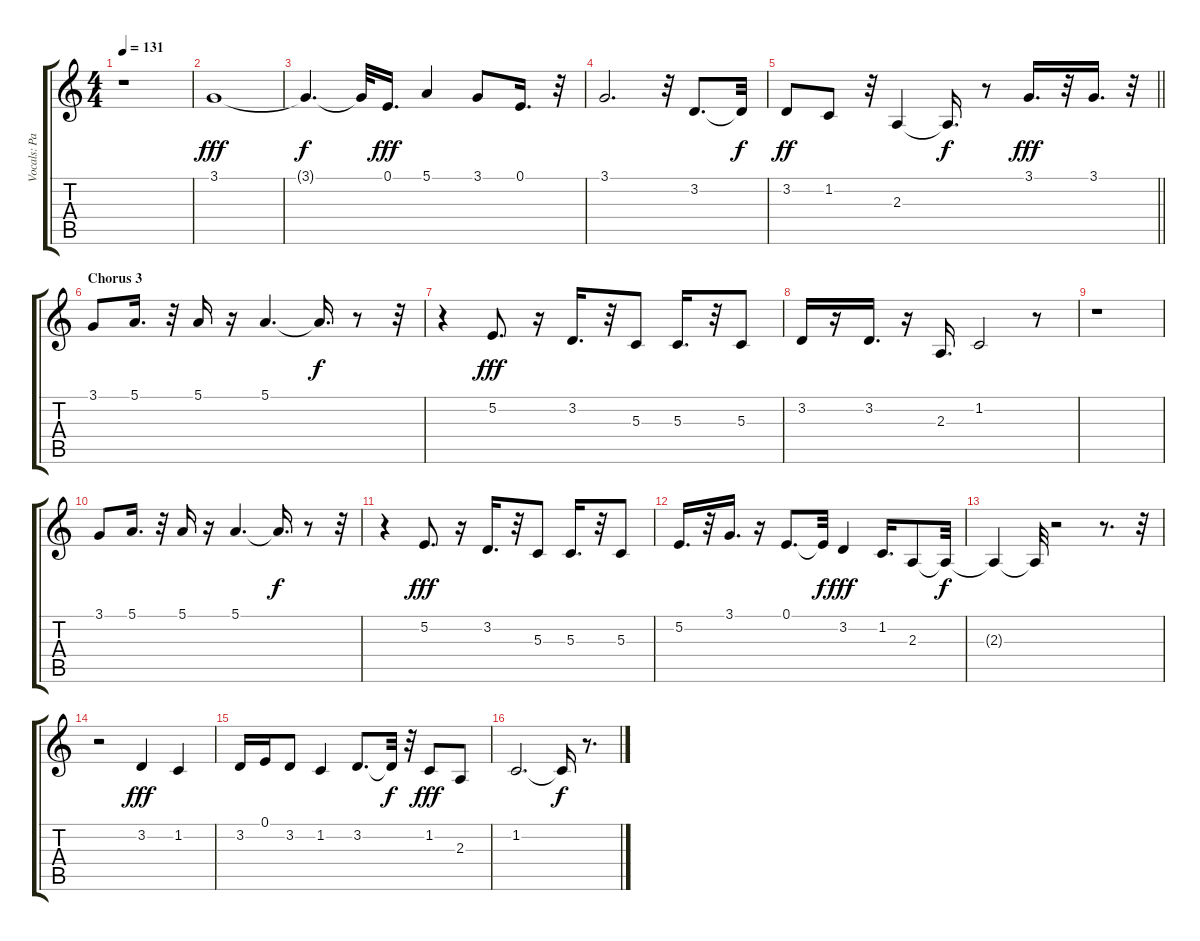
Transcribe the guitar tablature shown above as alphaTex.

\track ("Vocals: Paul Rodgers" "Vocals: Pa") {instrument altosax}
\staff {score tabs}
\tuning (E4 B3 G3 D3 A2 E2) {hide}
\ts (4 4)
\tempo 131
\clef g2
\ks c
r.1{dy fff} |
3.1.1 |
3.1{t}.4{d dy f} 3.1{t}.32 0.1.16{d dy fff} 5.1.4 3.1.8 0.1.16{d} r.32 |
3.1.2{d} r.32 3.2.8{d} 3.2{t}.32{dy f} |
\barLineRight lightlight
3.2.8{dy ff} 1.2.8 r.32 2.3.4 2.3{t}.16{d dy f} r.8 3.1.16{d dy fff} r.32 3.1.16{d} r.32 |
\section ("" "Chorus 3")
3.1.8 5.1.16{d} r.32 5.1.16 r.16 5.1.4{d} 5.1{t}.16{d dy f} r.8 r.32 |
r.4 5.2.8{d dy fff volume 16} r.16 3.2.16{d} r.32 5.3.8 5.3.16{d} r.32 5.3.8 |
3.2.16 r.16 3.2.16{d} r.16 2.3.16{d} 1.2.2 r.8 |
r.1 |
3.1.8 5.1.16{d} r.32 5.1.16 r.16 5.1.4{d} 5.1{t}.16{d dy f} r.8 r.32 |
r.4 5.2.8{d dy fff volume 16} r.16 3.2.16{d} r.32 5.3.8 5.3.16{d} r.32 5.3.8 |
5.2.16{d} r.32 3.1.16{d} r.16 0.1.8{d} 0.1{t}.32{dy f} 3.2.4{dy fff} 1.2.16{d} 2.3.8 2.3{t}.32{dy f} |
2.3{t}.4 2.3{t}.32 r.2 r.8{d} r.32 |
r.2 3.2.4{dy fff} 1.2.4 |
3.2.16 0.1.16 3.2.8 1.2.4 3.2.8{d} 3.2{t}.32{dy f} r.32 1.2.8{dy fff} 2.3.8 |
1.2.2{d} 1.2{t}.16{dy f} r.8{d}
